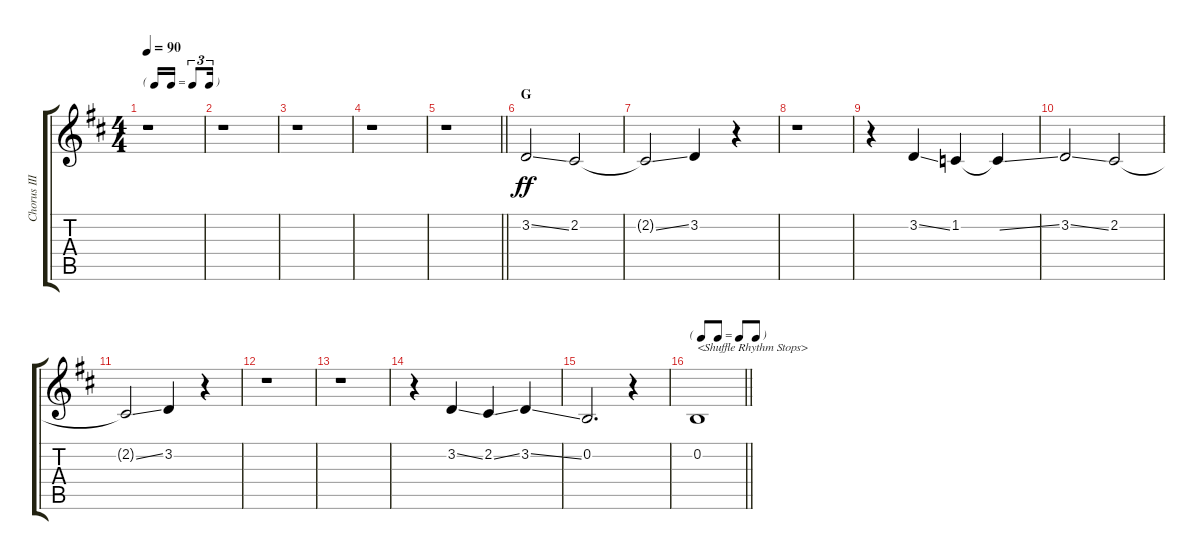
\track ("Chorus III" "Chorus III") {instrument voiceoohs}
\staff {score tabs}
\tuning (E4 B3 G3 D3 A2 E2) {hide}
\ts (4 4)
\tf triplet16th
\tempo 90
\clef g2
\ks d
r.1{dy ff} |
r.1 |
r.1 |
r.1 |
\barLineRight lightlight
r.1 |
\section ("" "G")
3.2{ss}.2 2.2.2 |
2.2{ss t}.2 3.2.4 r.4 |
r.1 |
r.4 3.2{ss}.4 1.2.4 1.2{ss t}.4 |
3.2{ss}.2 2.2.2 |
2.2{ss t}.2 3.2.4 r.4 |
r.1 |
r.1 |
r.4 3.2{ss}.4 2.2{ss}.4 3.2{ss}.4 |
0.2.2{d} r.4 |
\tf none
\barLineRight lightlight
0.2.1{txt "<Shuffle Rhythm Stops>"}
